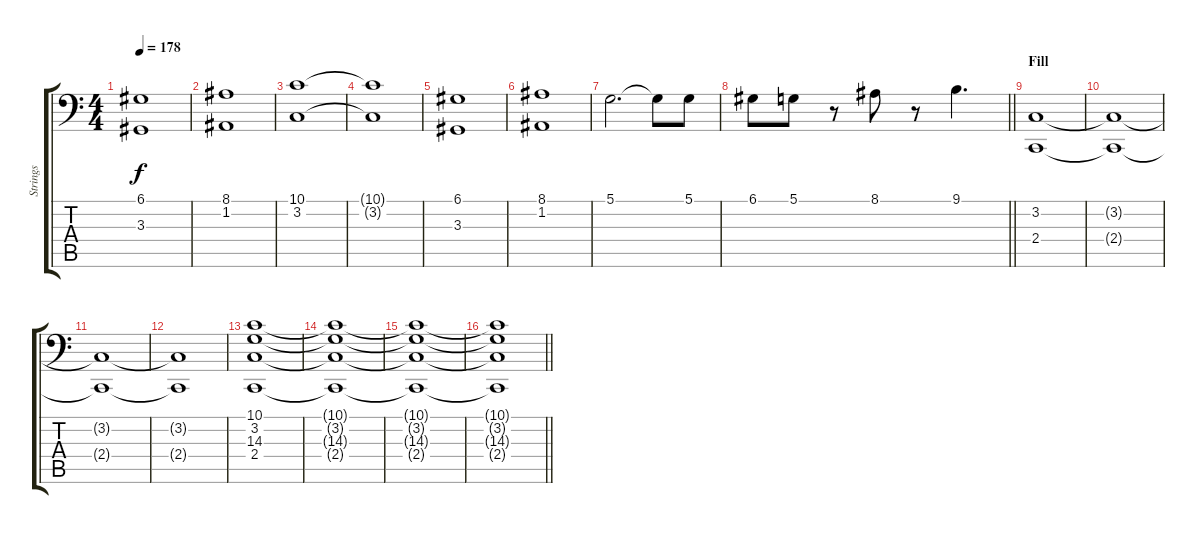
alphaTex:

\track ("Strings" "Strings") {instrument stringensemble1}
\staff {score tabs}
\tuning (D3 A2 F2 Bb1 D1 G0) {hide}
\ts (4 4)
\tempo 178
\clef f4
\ks c
(6.1 3.3).1{dy f} |
(8.1 1.2).1 |
(10.1 3.2).1 |
(10.1{t} 3.2{t}).1 |
(6.1 3.3).1 |
(8.1 1.2).1 |
5.1.2{d} 5.1{t}.8 5.1.8 |
\barLineRight lightlight
6.1.8 5.1.8 r.8 8.1.8 r.8 9.1.4{d} |
\section ("" "Fill")
(3.2 2.4).1 |
(3.2{t} 2.4{t}).1 |
(3.2{t} 2.4{t}).1 |
(3.2{t} 2.4{t}).1 |
(10.1 3.2 14.3 2.4).1 |
(10.1{t} 3.2{t} 14.3{t} 2.4{t}).1 |
(10.1{t} 3.2{t} 14.3{t} 2.4{t}).1 |
\barLineRight lightlight
(10.1{t} 3.2{t} 14.3{t} 2.4{t}).1
